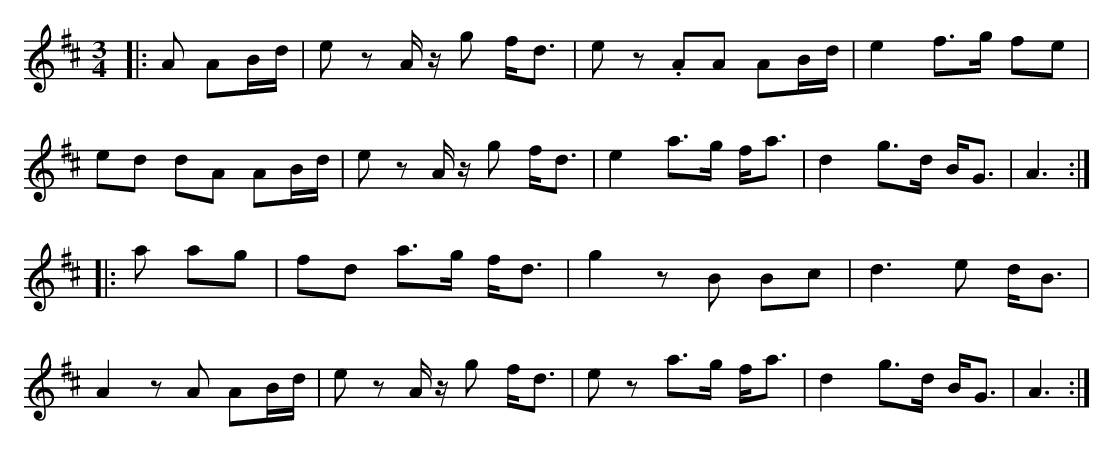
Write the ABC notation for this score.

X:1
M:3/4
K:Amix
|:A AB/d/|e z A/ z/g f<d|ez .AA AB/d/|e2 f>g fe|
ed dA AB/d/|e z A/ z/ g f<d|e2 a>g f<a|d2 g>d B<G|A3:|
|:a ag|fd a>g f<d|g2 zB Bc|d3 e d<B|
A2 zA AB/d/|ez A/ z/ g f<d|ez a>g f<a|d2 g>d B<G|A3:|
